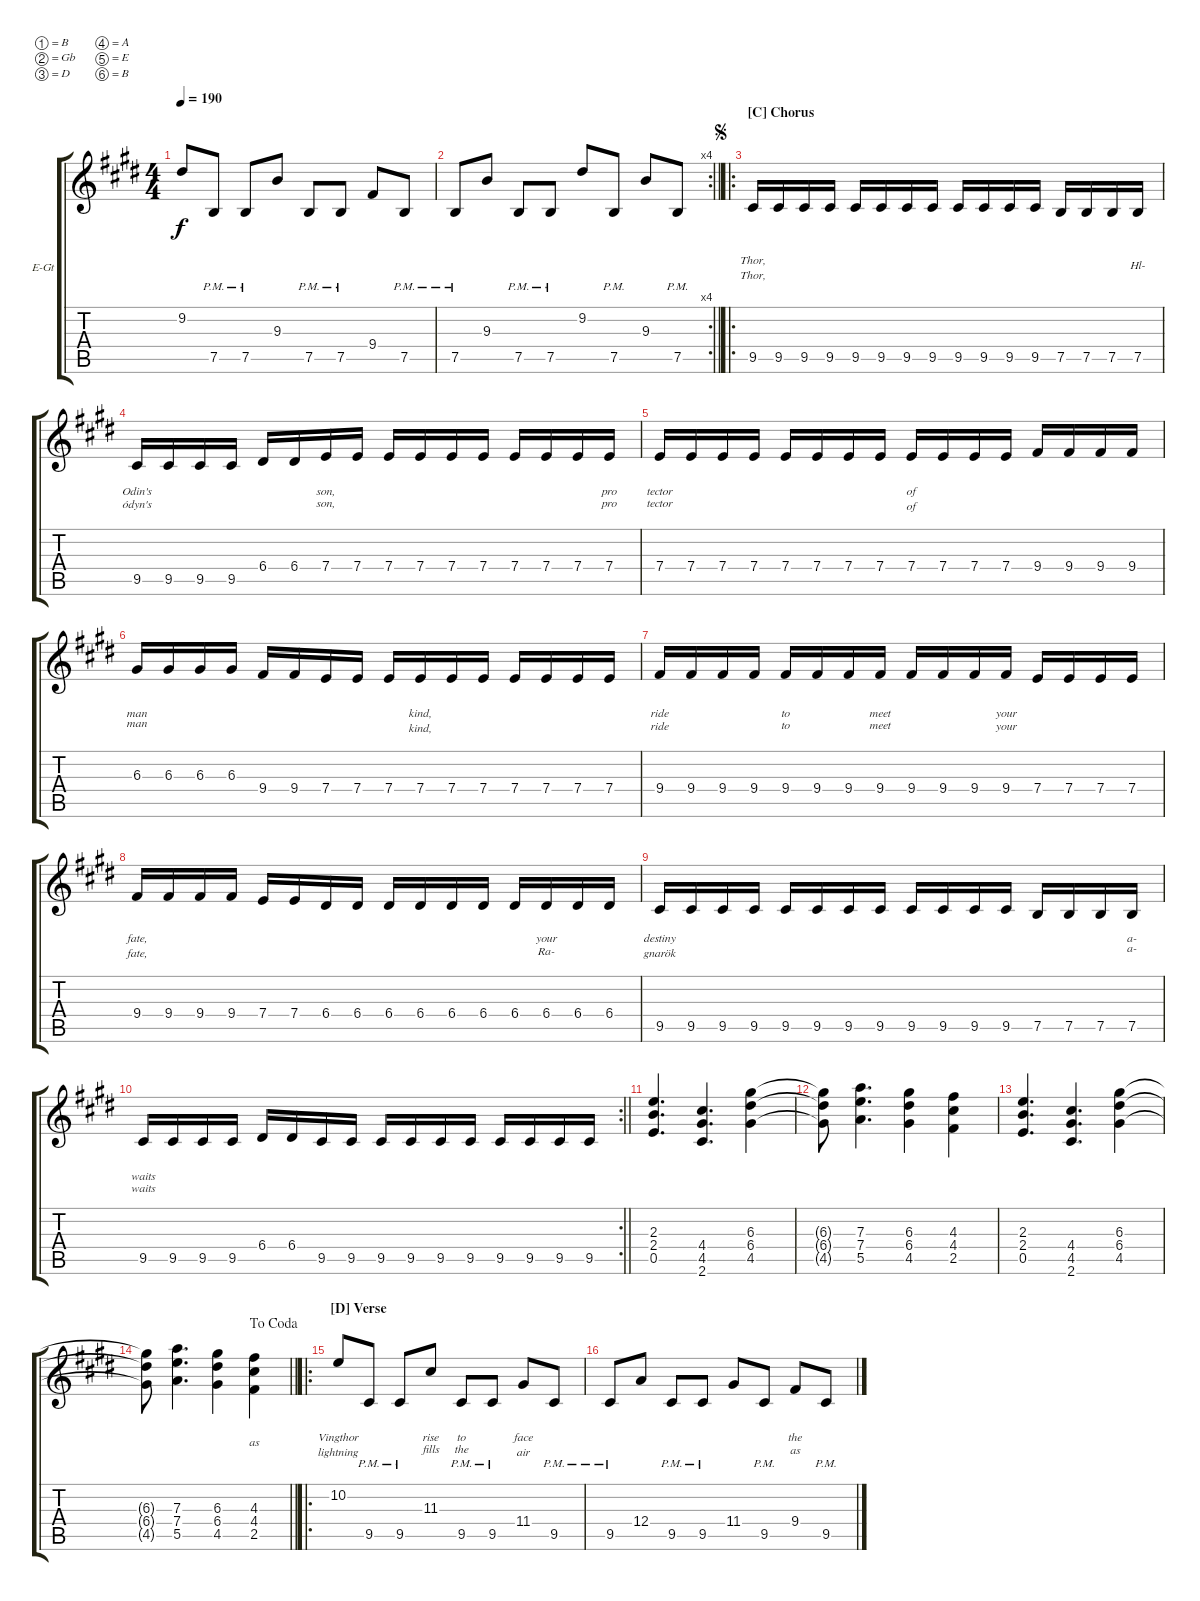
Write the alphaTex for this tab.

\bracketExtendMode groupsimilarinstruments
\firstSystemTrackNameOrientation horizontal
\otherSystemsTrackNameOrientation horizontal
\track ("Lead" "E-Gt") {instrument distortionguitar}
\staff {score tabs}
\tuning (B3 Gb3 D3 A2 E2 B1)
\ts (4 4)
\tempo 190
\clef g2
\ks c#minor
9.2.8{lyrics (0 "") lyrics (1 "") lyrics (2 "") lyrics (3 "") lyrics (4 "") dy f} 7.5{pm}.8{lyrics (0 "") lyrics (1 "") lyrics (2 "") lyrics (3 "") lyrics (4 "")} 7.5{pm}.8{lyrics (0 "") lyrics (1 "") lyrics (2 "") lyrics (3 "") lyrics (4 "")} 9.3.8{lyrics (0 "") lyrics (1 "") lyrics (2 "") lyrics (3 "") lyrics (4 "")} 7.5{pm}.8{lyrics (0 "") lyrics (1 "") lyrics (2 "") lyrics (3 "") lyrics (4 "")} 7.5{pm}.8{lyrics (0 "") lyrics (1 "") lyrics (2 "") lyrics (3 "") lyrics (4 "")} 9.4.8{lyrics (0 "") lyrics (1 "") lyrics (2 "") lyrics (3 "") lyrics (4 "")} 7.5{pm}.8{lyrics (0 "") lyrics (1 "") lyrics (2 "") lyrics (3 "") lyrics (4 "")} |
\rc 4
\barLineRight lightlight
7.5{pm}.8{lyrics (0 "") lyrics (1 "") lyrics (2 "") lyrics (3 "") lyrics (4 "")} 9.3.8{lyrics (0 "") lyrics (1 "") lyrics (2 "") lyrics (3 "") lyrics (4 "")} 7.5{pm}.8{lyrics (0 "") lyrics (1 "") lyrics (2 "") lyrics (3 "") lyrics (4 "")} 7.5{pm}.8{lyrics (0 "") lyrics (1 "") lyrics (2 "") lyrics (3 "") lyrics (4 "")} 9.2.8{lyrics (0 "") lyrics (1 "") lyrics (2 "") lyrics (3 "") lyrics (4 "")} 7.5{pm}.8{lyrics (0 "") lyrics (1 "") lyrics (2 "") lyrics (3 "") lyrics (4 "")} 9.3.8{lyrics (0 "") lyrics (1 "") lyrics (2 "") lyrics (3 "") lyrics (4 "")} 7.5{pm}.8{lyrics (0 "") lyrics (1 "") lyrics (2 "") lyrics (3 "") lyrics (4 "")} |
\ro
\section ("C" "Chorus")
\jump segno
9.5.16{lyrics (0 "") lyrics (1 "") lyrics (2 "") lyrics (3 "Thor,") lyrics (4 "Thor,")} 9.5.16{lyrics (0 "") lyrics (1 "") lyrics (2 "") lyrics (3 "") lyrics (4 "")} 9.5.16{lyrics (0 "") lyrics (1 "") lyrics (2 "") lyrics (3 "") lyrics (4 "")} 9.5.16{lyrics (0 "") lyrics (1 "") lyrics (2 "") lyrics (3 "") lyrics (4 "")} 9.5.16{lyrics (0 "") lyrics (1 "") lyrics (2 "") lyrics (3 "") lyrics (4 "")} 9.5.16{lyrics (0 "") lyrics (1 "") lyrics (2 "") lyrics (3 "") lyrics (4 "")} 9.5.16{lyrics (0 "") lyrics (1 "") lyrics (2 "") lyrics (3 "") lyrics (4 "")} 9.5.16{lyrics (0 "") lyrics (1 "") lyrics (2 "") lyrics (3 "") lyrics (4 "")} 9.5.16{lyrics (0 "") lyrics (1 "") lyrics (2 "") lyrics (3 "") lyrics (4 "")} 9.5.16{lyrics (0 "") lyrics (1 "") lyrics (2 "") lyrics (3 "") lyrics (4 "")} 9.5.16{lyrics (0 "") lyrics (1 "") lyrics (2 "") lyrics (3 "") lyrics (4 "")} 9.5.16{lyrics (0 "") lyrics (1 "") lyrics (2 "") lyrics (3 "") lyrics (4 "")} 7.5.16{lyrics (0 "") lyrics (1 "") lyrics (2 "") lyrics (3 "") lyrics (4 "")} 7.5.16{lyrics (0 "") lyrics (1 "") lyrics (2 "") lyrics (3 "") lyrics (4 "")} 7.5.16{lyrics (0 "") lyrics (1 "") lyrics (2 "") lyrics (3 "") lyrics (4 "")} 7.5.16{lyrics (0 "") lyrics (1 "") lyrics (2 "") lyrics (3 "") lyrics (4 "Hl-")} |
9.5.16{lyrics (0 "") lyrics (1 "") lyrics (2 "") lyrics (3 "Odin's") lyrics (4 "ódyn's")} 9.5.16{lyrics (0 "") lyrics (1 "") lyrics (2 "") lyrics (3 "") lyrics (4 "")} 9.5.16{lyrics (0 "") lyrics (1 "") lyrics (2 "") lyrics (3 "") lyrics (4 "")} 9.5.16{lyrics (0 "") lyrics (1 "") lyrics (2 "") lyrics (3 "") lyrics (4 "")} 6.4.16{lyrics (0 "") lyrics (1 "") lyrics (2 "") lyrics (3 "") lyrics (4 "")} 6.4.16{lyrics (0 "") lyrics (1 "") lyrics (2 "") lyrics (3 "") lyrics (4 "")} 7.4.16{lyrics (0 "") lyrics (1 "") lyrics (2 "") lyrics (3 "son,") lyrics (4 "son,")} 7.4.16{lyrics (0 "") lyrics (1 "") lyrics (2 "") lyrics (3 "") lyrics (4 "")} 7.4.16{lyrics (0 "") lyrics (1 "") lyrics (2 "") lyrics (3 "") lyrics (4 "")} 7.4.16{lyrics (0 "") lyrics (1 "") lyrics (2 "") lyrics (3 "") lyrics (4 "")} 7.4.16{lyrics (0 "") lyrics (1 "") lyrics (2 "") lyrics (3 "") lyrics (4 "")} 7.4.16{lyrics (0 "") lyrics (1 "") lyrics (2 "") lyrics (3 "") lyrics (4 "")} 7.4.16{lyrics (0 "") lyrics (1 "") lyrics (2 "") lyrics (3 "") lyrics (4 "")} 7.4.16{lyrics (0 "") lyrics (1 "") lyrics (2 "") lyrics (3 "") lyrics (4 "")} 7.4.16{lyrics (0 "") lyrics (1 "") lyrics (2 "") lyrics (3 "") lyrics (4 "")} 7.4.16{lyrics (0 "") lyrics (1 "") lyrics (2 "") lyrics (3 "pro") lyrics (4 "pro")} |
7.4.16{lyrics (0 "") lyrics (1 "") lyrics (2 "") lyrics (3 "tector") lyrics (4 "tector")} 7.4.16{lyrics (0 "") lyrics (1 "") lyrics (2 "") lyrics (3 "") lyrics (4 "")} 7.4.16{lyrics (0 "") lyrics (1 "") lyrics (2 "") lyrics (3 "") lyrics (4 "")} 7.4.16{lyrics (0 "") lyrics (1 "") lyrics (2 "") lyrics (3 "") lyrics (4 "")} 7.4.16{lyrics (0 "") lyrics (1 "") lyrics (2 "") lyrics (3 "") lyrics (4 "")} 7.4.16{lyrics (0 "") lyrics (1 "") lyrics (2 "") lyrics (3 "") lyrics (4 "")} 7.4.16{lyrics (0 "") lyrics (1 "") lyrics (2 "") lyrics (3 "") lyrics (4 "")} 7.4.16{lyrics (0 "") lyrics (1 "") lyrics (2 "") lyrics (3 "") lyrics (4 "")} 7.4.16{lyrics (0 "") lyrics (1 "") lyrics (2 "") lyrics (3 "of") lyrics (4 "of")} 7.4.16{lyrics (0 "") lyrics (1 "") lyrics (2 "") lyrics (3 "") lyrics (4 "")} 7.4.16{lyrics (0 "") lyrics (1 "") lyrics (2 "") lyrics (3 "") lyrics (4 "")} 7.4.16{lyrics (0 "") lyrics (1 "") lyrics (2 "") lyrics (3 "") lyrics (4 "")} 9.4.16{lyrics (0 "") lyrics (1 "") lyrics (2 "") lyrics (3 "") lyrics (4 "")} 9.4.16{lyrics (0 "") lyrics (1 "") lyrics (2 "") lyrics (3 "") lyrics (4 "")} 9.4.16{lyrics (0 "") lyrics (1 "") lyrics (2 "") lyrics (3 "") lyrics (4 "")} 9.4.16{lyrics (0 "") lyrics (1 "") lyrics (2 "") lyrics (3 "") lyrics (4 "")} |
6.3.16{lyrics (0 "") lyrics (1 "") lyrics (2 "") lyrics (3 "man") lyrics (4 "man")} 6.3.16{lyrics (0 "") lyrics (1 "") lyrics (2 "") lyrics (3 "") lyrics (4 "")} 6.3.16{lyrics (0 "") lyrics (1 "") lyrics (2 "") lyrics (3 "") lyrics (4 "")} 6.3.16{lyrics (0 "") lyrics (1 "") lyrics (2 "") lyrics (3 "") lyrics (4 "")} 9.4.16{lyrics (0 "") lyrics (1 "") lyrics (2 "") lyrics (3 "") lyrics (4 "")} 9.4.16{lyrics (0 "") lyrics (1 "") lyrics (2 "") lyrics (3 "") lyrics (4 "")} 7.4.16{lyrics (0 "") lyrics (1 "") lyrics (2 "") lyrics (3 "") lyrics (4 "")} 7.4.16{lyrics (0 "") lyrics (1 "") lyrics (2 "") lyrics (3 "") lyrics (4 "")} 7.4.16{lyrics (0 "") lyrics (1 "") lyrics (2 "") lyrics (3 "") lyrics (4 "")} 7.4.16{lyrics (0 "") lyrics (1 "") lyrics (2 "") lyrics (3 "kind,") lyrics (4 "kind,")} 7.4.16{lyrics (0 "") lyrics (1 "") lyrics (2 "") lyrics (3 "") lyrics (4 "")} 7.4.16{lyrics (0 "") lyrics (1 "") lyrics (2 "") lyrics (3 "") lyrics (4 "")} 7.4.16{lyrics (0 "") lyrics (1 "") lyrics (2 "") lyrics (3 "") lyrics (4 "")} 7.4.16{lyrics (0 "") lyrics (1 "") lyrics (2 "") lyrics (3 "") lyrics (4 "")} 7.4.16{lyrics (0 "") lyrics (1 "") lyrics (2 "") lyrics (3 "") lyrics (4 "")} 7.4.16{lyrics (0 "") lyrics (1 "") lyrics (2 "") lyrics (3 "") lyrics (4 "")} |
9.4.16{lyrics (0 "") lyrics (1 "") lyrics (2 "") lyrics (3 "ride") lyrics (4 "ride")} 9.4.16{lyrics (0 "") lyrics (1 "") lyrics (2 "") lyrics (3 "") lyrics (4 "")} 9.4.16{lyrics (0 "") lyrics (1 "") lyrics (2 "") lyrics (3 "") lyrics (4 "")} 9.4.16{lyrics (0 "") lyrics (1 "") lyrics (2 "") lyrics (3 "") lyrics (4 "")} 9.4.16{lyrics (0 "") lyrics (1 "") lyrics (2 "") lyrics (3 "to") lyrics (4 "to")} 9.4.16{lyrics (0 "") lyrics (1 "") lyrics (2 "") lyrics (3 "") lyrics (4 "")} 9.4.16{lyrics (0 "") lyrics (1 "") lyrics (2 "") lyrics (3 "") lyrics (4 "")} 9.4.16{lyrics (0 "") lyrics (1 "") lyrics (2 "") lyrics (3 "meet") lyrics (4 "meet")} 9.4.16{lyrics (0 "") lyrics (1 "") lyrics (2 "") lyrics (3 "") lyrics (4 "")} 9.4.16{lyrics (0 "") lyrics (1 "") lyrics (2 "") lyrics (3 "") lyrics (4 "")} 9.4.16{lyrics (0 "") lyrics (1 "") lyrics (2 "") lyrics (3 "") lyrics (4 "")} 9.4.16{lyrics (0 "") lyrics (1 "") lyrics (2 "") lyrics (3 "your") lyrics (4 "your")} 7.4.16{lyrics (0 "") lyrics (1 "") lyrics (2 "") lyrics (3 "") lyrics (4 "")} 7.4.16{lyrics (0 "") lyrics (1 "") lyrics (2 "") lyrics (3 "") lyrics (4 "")} 7.4.16{lyrics (0 "") lyrics (1 "") lyrics (2 "") lyrics (3 "") lyrics (4 "")} 7.4.16{lyrics (0 "") lyrics (1 "") lyrics (2 "") lyrics (3 "") lyrics (4 "")} |
9.4.16{lyrics (0 "") lyrics (1 "") lyrics (2 "") lyrics (3 "fate,") lyrics (4 "fate,")} 9.4.16{lyrics (0 "") lyrics (1 "") lyrics (2 "") lyrics (3 "") lyrics (4 "")} 9.4.16{lyrics (0 "") lyrics (1 "") lyrics (2 "") lyrics (3 "") lyrics (4 "")} 9.4.16{lyrics (0 "") lyrics (1 "") lyrics (2 "") lyrics (3 "") lyrics (4 "")} 7.4.16{lyrics (0 "") lyrics (1 "") lyrics (2 "") lyrics (3 "") lyrics (4 "")} 7.4.16{lyrics (0 "") lyrics (1 "") lyrics (2 "") lyrics (3 "") lyrics (4 "")} 6.4.16{lyrics (0 "") lyrics (1 "") lyrics (2 "") lyrics (3 "") lyrics (4 "")} 6.4.16{lyrics (0 "") lyrics (1 "") lyrics (2 "") lyrics (3 "") lyrics (4 "")} 6.4.16{lyrics (0 "") lyrics (1 "") lyrics (2 "") lyrics (3 "") lyrics (4 "")} 6.4.16{lyrics (0 "") lyrics (1 "") lyrics (2 "") lyrics (3 "") lyrics (4 "")} 6.4.16{lyrics (0 "") lyrics (1 "") lyrics (2 "") lyrics (3 "") lyrics (4 "")} 6.4.16{lyrics (0 "") lyrics (1 "") lyrics (2 "") lyrics (3 "") lyrics (4 "")} 6.4.16{lyrics (0 "") lyrics (1 "") lyrics (2 "") lyrics (3 "") lyrics (4 "")} 6.4.16{lyrics (0 "") lyrics (1 "") lyrics (2 "") lyrics (3 "your") lyrics (4 "Ra-")} 6.4.16{lyrics (0 "") lyrics (1 "") lyrics (2 "") lyrics (3 "") lyrics (4 "")} 6.4.16{lyrics (0 "") lyrics (1 "") lyrics (2 "") lyrics (3 "") lyrics (4 "")} |
9.5.16{lyrics (0 "") lyrics (1 "") lyrics (2 "") lyrics (3 "destiny") lyrics (4 "gnarök")} 9.5.16{lyrics (0 "") lyrics (1 "") lyrics (2 "") lyrics (3 "") lyrics (4 "")} 9.5.16{lyrics (0 "") lyrics (1 "") lyrics (2 "") lyrics (3 "") lyrics (4 "")} 9.5.16{lyrics (0 "") lyrics (1 "") lyrics (2 "") lyrics (3 "") lyrics (4 "")} 9.5.16{lyrics (0 "") lyrics (1 "") lyrics (2 "") lyrics (3 "") lyrics (4 "")} 9.5.16{lyrics (0 "") lyrics (1 "") lyrics (2 "") lyrics (3 "") lyrics (4 "")} 9.5.16{lyrics (0 "") lyrics (1 "") lyrics (2 "") lyrics (3 "") lyrics (4 "")} 9.5.16{lyrics (0 "") lyrics (1 "") lyrics (2 "") lyrics (3 "") lyrics (4 "")} 9.5.16{lyrics (0 "") lyrics (1 "") lyrics (2 "") lyrics (3 "") lyrics (4 "")} 9.5.16{lyrics (0 "") lyrics (1 "") lyrics (2 "") lyrics (3 "") lyrics (4 "")} 9.5.16{lyrics (0 "") lyrics (1 "") lyrics (2 "") lyrics (3 "") lyrics (4 "")} 9.5.16{lyrics (0 "") lyrics (1 "") lyrics (2 "") lyrics (3 "") lyrics (4 "")} 7.5.16{lyrics (0 "") lyrics (1 "") lyrics (2 "") lyrics (3 "") lyrics (4 "")} 7.5.16{lyrics (0 "") lyrics (1 "") lyrics (2 "") lyrics (3 "") lyrics (4 "")} 7.5.16{lyrics (0 "") lyrics (1 "") lyrics (2 "") lyrics (3 "") lyrics (4 "")} 7.5.16{lyrics (0 "") lyrics (1 "") lyrics (2 "") lyrics (3 "a-") lyrics (4 "a-")} |
\rc 2
\barLineRight lightlight
9.5.16{lyrics (0 "") lyrics (1 "") lyrics (2 "") lyrics (3 "waits") lyrics (4 "waits")} 9.5.16{lyrics (0 "") lyrics (1 "") lyrics (2 "") lyrics (3 "") lyrics (4 "")} 9.5.16{lyrics (0 "") lyrics (1 "") lyrics (2 "") lyrics (3 "") lyrics (4 "")} 9.5.16{lyrics (0 "") lyrics (1 "") lyrics (2 "") lyrics (3 "") lyrics (4 "")} 6.4.16{lyrics (0 "") lyrics (1 "") lyrics (2 "") lyrics (3 "") lyrics (4 "")} 6.4.16{lyrics (0 "") lyrics (1 "") lyrics (2 "") lyrics (3 "") lyrics (4 "")} 9.5.16{lyrics (0 "") lyrics (1 "") lyrics (2 "") lyrics (3 "") lyrics (4 "")} 9.5.16{lyrics (0 "") lyrics (1 "") lyrics (2 "") lyrics (3 "") lyrics (4 "")} 9.5.16{lyrics (0 "") lyrics (1 "") lyrics (2 "") lyrics (3 "") lyrics (4 "")} 9.5.16{lyrics (0 "") lyrics (1 "") lyrics (2 "") lyrics (3 "") lyrics (4 "")} 9.5.16{lyrics (0 "") lyrics (1 "") lyrics (2 "") lyrics (3 "") lyrics (4 "")} 9.5.16{lyrics (0 "") lyrics (1 "") lyrics (2 "") lyrics (3 "") lyrics (4 "")} 9.5.16{lyrics (0 "") lyrics (1 "") lyrics (2 "") lyrics (3 "") lyrics (4 "")} 9.5.16{lyrics (0 "") lyrics (1 "") lyrics (2 "") lyrics (3 "") lyrics (4 "")} 9.5.16{lyrics (0 "") lyrics (1 "") lyrics (2 "") lyrics (3 "") lyrics (4 "")} 9.5.16{lyrics (0 "") lyrics (1 "") lyrics (2 "") lyrics (3 "") lyrics (4 "")} |
(2.3 2.4 0.5).4{d ot 8vb lyrics (0 "") lyrics (1 "") lyrics (2 "") lyrics (3 "") lyrics (4 "")} (4.4 4.5 2.6).4{d ot 8vb lyrics (0 "") lyrics (1 "") lyrics (2 "") lyrics (3 "") lyrics (4 "")} (6.3 6.4 4.5).4{ot 8vb lyrics (0 "") lyrics (1 "") lyrics (2 "") lyrics (3 "") lyrics (4 "")} |
(6.3{t} 6.4{t} 4.5{t}).8{ot 8vb lyrics (0 "") lyrics (1 "") lyrics (2 "") lyrics (3 "") lyrics (4 "")} (7.3 7.4 5.5).4{d ot 8vb lyrics (0 "") lyrics (1 "") lyrics (2 "") lyrics (3 "") lyrics (4 "")} (6.3 6.4 4.5).4{ot 8vb lyrics (0 "") lyrics (1 "") lyrics (2 "") lyrics (3 "") lyrics (4 "")} (4.3 4.4 2.5).4{ot 8vb lyrics (0 "") lyrics (1 "") lyrics (2 "") lyrics (3 "") lyrics (4 "")} |
(2.3 2.4 0.5).4{d ot 8vb lyrics (0 "") lyrics (1 "") lyrics (2 "") lyrics (3 "") lyrics (4 "")} (4.4 4.5 2.6).4{d ot 8vb lyrics (0 "") lyrics (1 "") lyrics (2 "") lyrics (3 "") lyrics (4 "")} (6.3 6.4 4.5).4{ot 8vb lyrics (0 "") lyrics (1 "") lyrics (2 "") lyrics (3 "") lyrics (4 "")} |
\jump dacoda
\barLineRight lightlight
(6.3{t} 6.4{t} 4.5{t}).8{ot 8vb lyrics (0 "") lyrics (1 "") lyrics (2 "") lyrics (3 "") lyrics (4 "")} (7.3 7.4 5.5).4{d ot 8vb lyrics (0 "") lyrics (1 "") lyrics (2 "") lyrics (3 "") lyrics (4 "")} (6.3 6.4 4.5).4{ot 8vb lyrics (0 "") lyrics (1 "") lyrics (2 "") lyrics (3 "") lyrics (4 "")} (4.3 4.4 2.5).4{ot 8vb lyrics (0 "") lyrics (1 "") lyrics (2 "") lyrics (3 "") lyrics (4 "as")} |
\ro
\section ("D" "Verse")
10.2.8{lyrics (0 "") lyrics (1 "") lyrics (2 "") lyrics (3 "Vingthor") lyrics (4 "lightning")} 9.5{pm}.8{lyrics (0 "") lyrics (1 "") lyrics (2 "") lyrics (3 "") lyrics (4 "")} 9.5{pm}.8{lyrics (0 "") lyrics (1 "") lyrics (2 "") lyrics (3 "") lyrics (4 "")} 11.3.8{lyrics (0 "") lyrics (1 "") lyrics (2 "") lyrics (3 "rise") lyrics (4 "fills")} 9.5{pm}.8{lyrics (0 "") lyrics (1 "") lyrics (2 "") lyrics (3 "to") lyrics (4 "the")} 9.5{pm}.8{lyrics (0 "") lyrics (1 "") lyrics (2 "") lyrics (3 "") lyrics (4 "")} 11.4.8{lyrics (0 "") lyrics (1 "") lyrics (2 "") lyrics (3 "face") lyrics (4 "air")} 9.5{pm}.8{lyrics (0 "") lyrics (1 "") lyrics (2 "") lyrics (3 "") lyrics (4 "")} |
9.5{pm}.8{lyrics (0 "") lyrics (1 "") lyrics (2 "") lyrics (3 "") lyrics (4 "")} 12.4.8{lyrics (0 "") lyrics (1 "") lyrics (2 "") lyrics (3 "") lyrics (4 "")} 9.5{pm}.8{lyrics (0 "") lyrics (1 "") lyrics (2 "") lyrics (3 "") lyrics (4 "")} 9.5{pm}.8{lyrics (0 "") lyrics (1 "") lyrics (2 "") lyrics (3 "") lyrics (4 "")} 11.4.8{lyrics (0 "") lyrics (1 "") lyrics (2 "") lyrics (3 "") lyrics (4 "")} 9.5{pm}.8{lyrics (0 "") lyrics (1 "") lyrics (2 "") lyrics (3 "") lyrics (4 "")} 9.4.8{lyrics (0 "") lyrics (1 "") lyrics (2 "") lyrics (3 "the") lyrics (4 "as")} 9.5{pm}.8{lyrics (0 "") lyrics (1 "") lyrics (2 "") lyrics (3 "") lyrics (4 "")}
